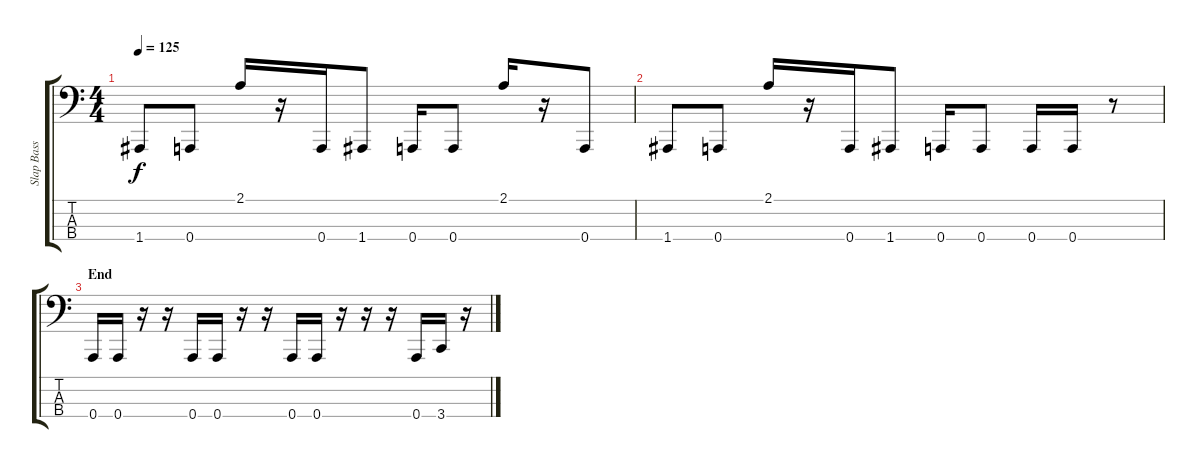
\track ("Slap Bass" "Slap Bass") {instrument slapbass1}
\staff {score tabs}
\tuning (G2 A1 E1 A0) {hide}
\ts (4 4)
\tempo 125
\clef f4
\ks c
1.4.8{dy f} 0.4.8 2.1.16 r.16 0.4.16 1.4.8 0.4.16 0.4.8 2.1.16 r.16 0.4.8 |
1.4.8 0.4.8 2.1.16 r.16 0.4.16 1.4.8 0.4.16 0.4.8 0.4.16 0.4.16 r.8 |
\section ("" "End")
0.4.16 0.4.16 r.16 r.16 0.4.16 0.4.16 r.16 r.16 0.4.16 0.4.16 r.16 r.16 r.16 0.4.16 3.4.16 r.16
